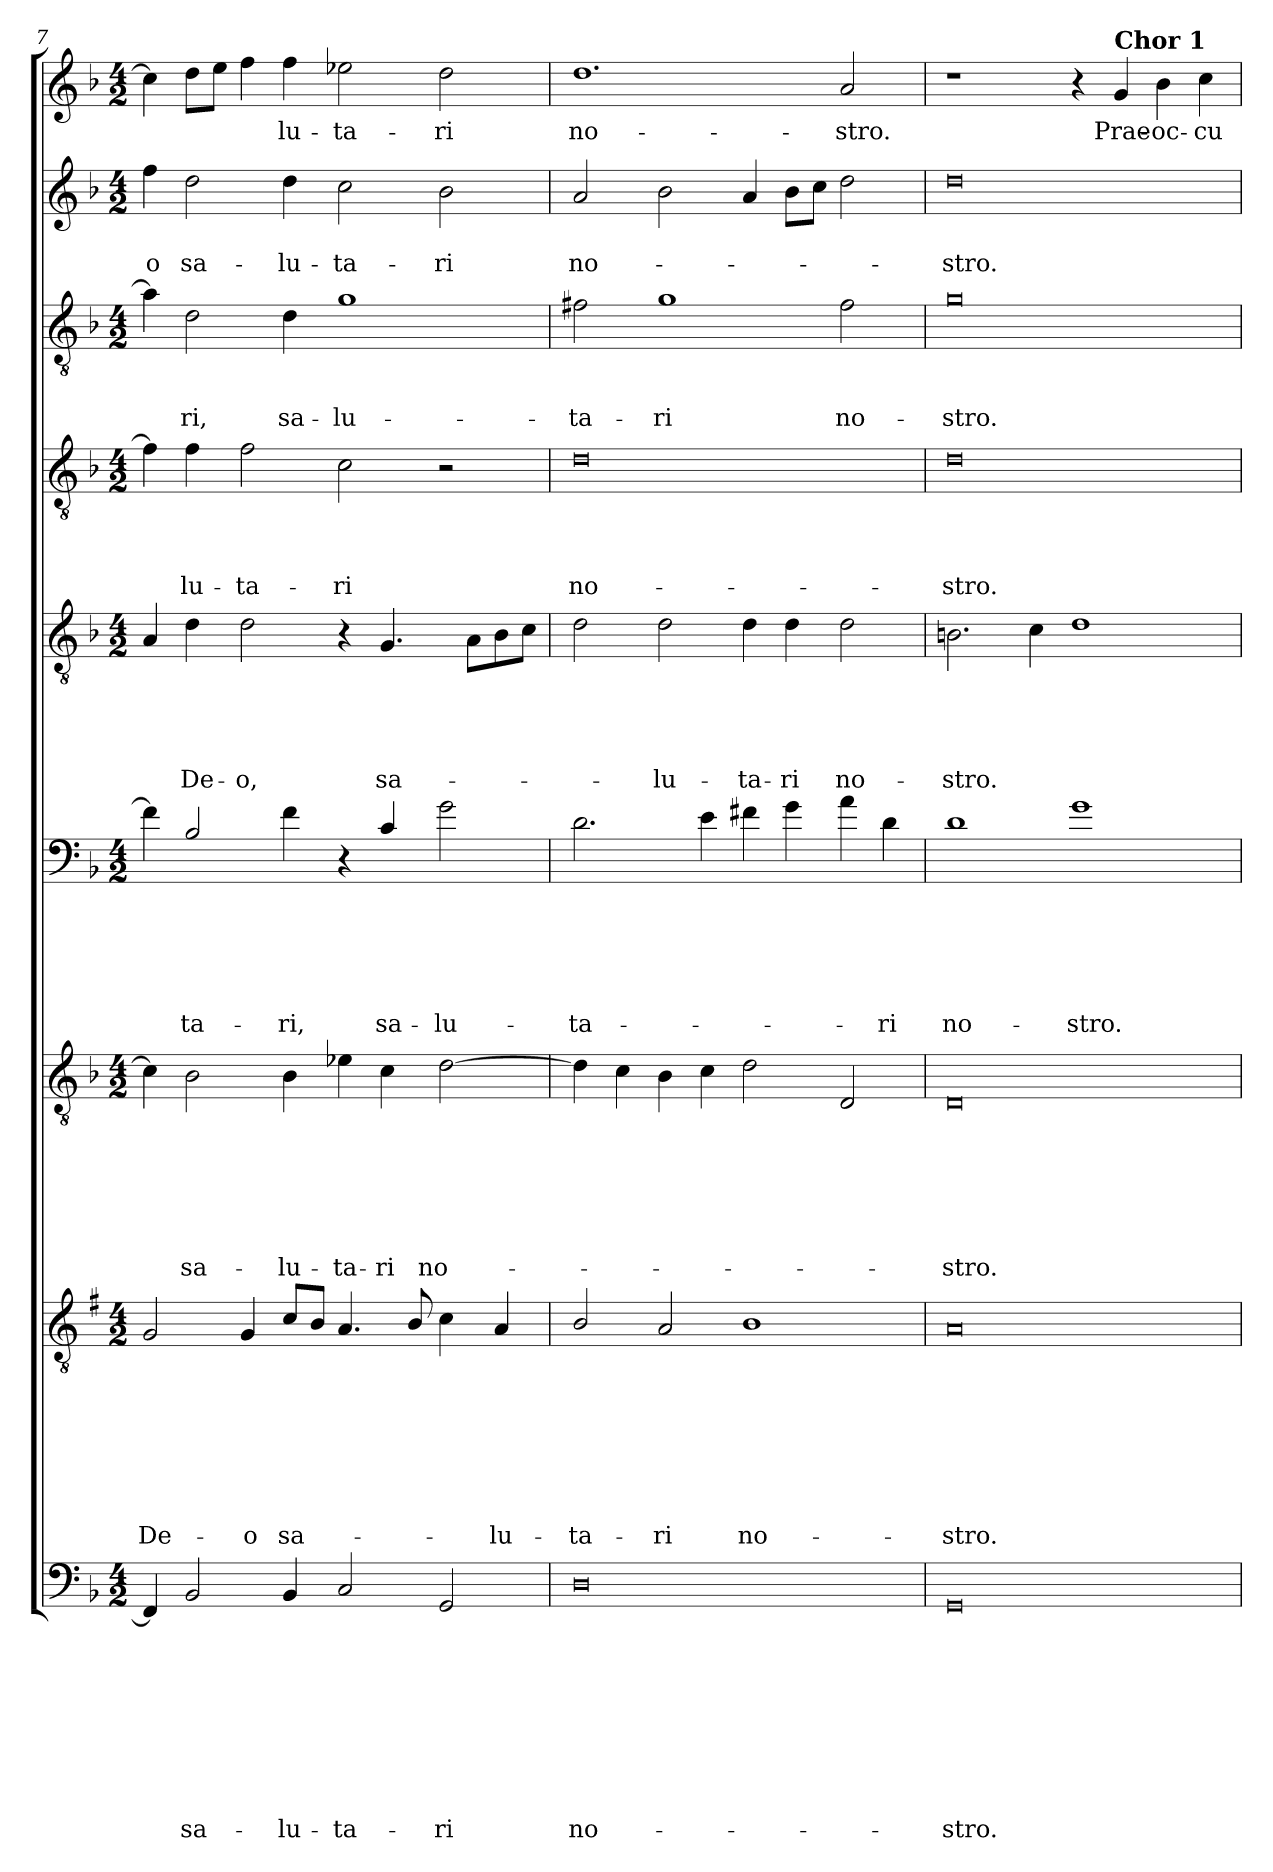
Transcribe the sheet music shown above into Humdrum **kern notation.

**kern	**text	**text	**text	**text	**text	**text	**text	**text	**text	**kern	**text	**text	**text	**text	**text	**text	**text	**text	**kern	**text	**text	**text	**text	**text	**text	**text	**kern	**text	**text	**text	**text	**text	**text	**kern	**text	**text	**text	**text	**text	**kern	**text	**text	**text	**text	**kern	**text	**text	**text	**kern	**text	**text	**kern	**text
*part9	*part9	*part9	*part9	*part9	*part9	*part9	*part9	*part9	*part9	*part8	*part8	*part8	*part8	*part8	*part8	*part8	*part8	*part8	*part7	*part7	*part7	*part7	*part7	*part7	*part7	*part7	*part6	*part6	*part6	*part6	*part6	*part6	*part6	*part5	*part5	*part5	*part5	*part5	*part5	*part4	*part4	*part4	*part4	*part4	*part3	*part3	*part3	*part3	*part2	*part2	*part2	*part1	*part1
*staff9	*staff9	*staff9	*staff9	*staff9	*staff9	*staff9	*staff9	*staff9	*staff9	*staff8	*staff8	*staff8	*staff8	*staff8	*staff8	*staff8	*staff8	*staff8	*staff7	*staff7	*staff7	*staff7	*staff7	*staff7	*staff7	*staff7	*staff6	*staff6	*staff6	*staff6	*staff6	*staff6	*staff6	*staff5	*staff5	*staff5	*staff5	*staff5	*staff5	*staff4	*staff4	*staff4	*staff4	*staff4	*staff3	*staff3	*staff3	*staff3	*staff2	*staff2	*staff2	*staff1	*staff1
*clefF4	*	*	*	*	*	*	*	*	*	*clefGv2	*	*	*	*	*	*	*	*	*clefGv2	*	*	*	*	*	*	*	*clefF4	*	*	*	*	*	*	*clefGv2	*	*	*	*	*	*clefGv2	*	*	*	*	*clefGv2	*	*	*	*clefG2	*	*	*clefG2	*
*	*	*	*	*	*	*	*	*	*	*ITrd1c2	*	*	*	*	*	*	*	*	*	*	*	*	*	*	*	*	*ITrd8c14	*	*	*	*	*	*	*	*	*	*	*	*	*	*	*	*	*	*	*	*	*	*	*	*	*	*
*k[b-]	*	*	*	*	*	*	*	*	*	*k[b-]	*	*	*	*	*	*	*	*	*k[b-]	*	*	*	*	*	*	*	*k[b-]	*	*	*	*	*	*	*k[b-]	*	*	*	*	*	*k[b-]	*	*	*	*	*k[b-]	*	*	*	*k[b-]	*	*	*k[b-]	*
*F:	*	*	*	*	*	*	*	*	*	*F:	*	*	*	*	*	*	*	*	*F:	*	*	*	*	*	*	*	*F:	*	*	*	*	*	*	*F:	*	*	*	*	*	*F:	*	*	*	*	*F:	*	*	*	*F:	*	*	*F:	*
*M4/2	*	*	*	*	*	*	*	*	*	*M4/2	*	*	*	*	*	*	*	*	*M4/2	*	*	*	*	*	*	*	*M4/2	*	*	*	*	*	*	*M4/2	*	*	*	*	*	*M4/2	*	*	*	*	*M4/2	*	*	*	*M4/2	*	*	*M4/2	*
=7	=7	=7	=7	=7	=7	=7	=7	=7	=7	=7	=7	=7	=7	=7	=7	=7	=7	=7	=7	=7	=7	=7	=7	=7	=7	=7	=7	=7	=7	=7	=7	=7	=7	=7	=7	=7	=7	=7	=7	=7	=7	=7	=7	=7	=7	=7	=7	=7	=7	=7	=7	=7	=7
!	!	!	!	!	!	!	!	!	!	!	!	!	!	!	!	!	!	!LO:LY:b	!	!	!	!	!	!	!	!	!	!	!	!	!	!	!	!	!	!	!	!	!	!	!	!	!	!	!	!	!	!	!	!	!LO:LY:b	!	!
4FF/]	.	.	.	.	.	.	.	.	.	2F/	.	.	.	.	.	.	.	De-	4c\]	.	.	.	.	.	.	.	4F\]	.	.	.	.	.	.	4A/	.	.	.	.	.	4f\]	.	.	.	.	4a\]	.	.	.	4ff\	.	-o	4cc\]	.
!	!	!	!	!	!	!	!	!	!LO:LY:b	!	!	!	!	!	!	!	!	!	!	!	!	!	!	!	!	!LO:LY:b	!	!	!	!	!	!	!LO:LY:b	!	!	!	!	!	!LO:LY:b	!	!	!	!	!LO:LY:b	!	!	!	!LO:LY:b	!	!	!LO:LY:b	!	!
2BB-/	.	.	.	.	.	.	.	.	sa-	.	.	.	.	.	.	.	.	.	2B-\	.	.	.	.	.	.	sa-	2BB-/	.	.	.	.	.	-ta-	4d\	.	.	.	.	De-	4f\	.	.	.	-lu-	2d\	.	.	-ri,	2dd\	.	sa-	8dd\L	.
.	.	.	.	.	.	.	.	.	.	.	.	.	.	.	.	.	.	.	.	.	.	.	.	.	.	.	.	.	.	.	.	.	.	.	.	.	.	.	.	.	.	.	.	.	.	.	.	.	.	.	.	8ee\J	.
!	!	!	!	!	!	!	!	!	!	!	!	!	!	!	!	!	!	!LO:LY:b	!	!	!	!	!	!	!	!	!	!	!	!	!	!	!	!	!	!	!	!	!LO:LY:b	!	!	!	!	!LO:LY:b	!	!	!	!	!	!	!	!	!
.	.	.	.	.	.	.	.	.	.	4F/	.	.	.	.	.	.	.	-o	.	.	.	.	.	.	.	.	.	.	.	.	.	.	.	2d\	.	.	.	.	-o,	2f\	.	.	.	-ta-	.	.	.	.	.	.	.	4ff\	.
!	!	!	!	!	!	!	!	!	!LO:LY:b	!	!	!	!	!	!	!	!	!LO:LY:b	!	!	!	!	!	!	!	!LO:LY:b	!	!	!	!	!	!	!LO:LY:b	!	!	!	!	!	!	!	!	!	!	!	!	!	!	!LO:LY:b	!	!	!LO:LY:b	!	!LO:LY:b
4BB-/	.	.	.	.	.	.	.	.	-lu-	8B-/L	.	.	.	.	.	.	.	sa-	4B-\	.	.	.	.	.	.	-lu-	4F\	.	.	.	.	.	-ri,	.	.	.	.	.	.	.	.	.	.	.	4d\	.	.	sa-	4dd\	.	-lu-	4ff\	-lu-
.	.	.	.	.	.	.	.	.	.	8A/J	.	.	.	.	.	.	.	.	.	.	.	.	.	.	.	.	.	.	.	.	.	.	.	.	.	.	.	.	.	.	.	.	.	.	.	.	.	.	.	.	.	.	.
!	!	!	!	!	!	!	!	!	!LO:LY:b	!	!	!	!	!	!	!	!	!	!	!	!	!	!	!	!	!LO:LY:b	!	!	!	!	!	!	!	!	!	!	!	!	!	!	!	!	!	!LO:LY:b	!	!	!	!LO:LY:b	!	!	!LO:LY:b	!	!LO:LY:b
2C/	.	.	.	.	.	.	.	.	-ta-	4.G/	.	.	.	.	.	.	.	.	4e-X\	.	.	.	.	.	.	-ta-	4r	.	.	.	.	.	.	4r	.	.	.	.	.	2c\	.	.	.	-ri	1g	.	.	-lu-	2cc\	.	-ta-	2ee-X\	-ta-
!	!	!	!	!	!	!	!	!	!	!	!	!	!	!	!	!	!	!	!	!	!	!	!	!	!	!LO:LY:b	!	!	!	!	!	!	!LO:LY:b	!	!	!	!	!	!LO:LY:b	!	!	!	!	!	!	!	!	!	!	!	!	!	!
.	.	.	.	.	.	.	.	.	.	.	.	.	.	.	.	.	.	.	4c\	.	.	.	.	.	.	-ri	4C/	.	.	.	.	.	sa-	4.G/	.	.	.	.	sa-	.	.	.	.	.	.	.	.	.	.	.	.	.	.
.	.	.	.	.	.	.	.	.	.	8A/	.	.	.	.	.	.	.	.	.	.	.	.	.	.	.	.	.	.	.	.	.	.	.	.	.	.	.	.	.	.	.	.	.	.	.	.	.	.	.	.	.	.	.
!	!	!	!	!	!	!	!	!	!LO:LY:b	!	!	!	!	!	!	!	!	!	!	!	!	!	!	!	!	!LO:LY:b	!	!	!	!	!	!	!LO:LY:b	!	!	!	!	!	!	!	!	!	!	!	!	!	!	!	!	!	!LO:LY:b	!	!LO:LY:b
2GG/	.	.	.	.	.	.	.	.	-ri	4B-\	.	.	.	.	.	.	.	.	[2d\	.	.	.	.	.	.	no-	2G\	.	.	.	.	.	-lu-	.	.	.	.	.	.	2r	.	.	.	.	.	.	.	.	2b-\	.	-ri	2dd\	-ri
.	.	.	.	.	.	.	.	.	.	.	.	.	.	.	.	.	.	.	.	.	.	.	.	.	.	.	.	.	.	.	.	.	.	8A\L	.	.	.	.	.	.	.	.	.	.	.	.	.	.	.	.	.	.	.
!	!	!	!	!	!	!	!	!	!	!	!	!	!	!	!	!	!	!LO:LY:b	!	!	!	!	!	!	!	!	!	!	!	!	!	!	!	!	!	!	!	!	!	!	!	!	!	!	!	!	!	!	!	!	!	!	!
.	.	.	.	.	.	.	.	.	.	4G/	.	.	.	.	.	.	.	-lu-	.	.	.	.	.	.	.	.	.	.	.	.	.	.	.	8B-\	.	.	.	.	.	.	.	.	.	.	.	.	.	.	.	.	.	.	.
.	.	.	.	.	.	.	.	.	.	.	.	.	.	.	.	.	.	.	.	.	.	.	.	.	.	.	.	.	.	.	.	.	.	8c\J	.	.	.	.	.	.	.	.	.	.	.	.	.	.	.	.	.	.	.
=8	=8	=8	=8	=8	=8	=8	=8	=8	=8	=8	=8	=8	=8	=8	=8	=8	=8	=8	=8	=8	=8	=8	=8	=8	=8	=8	=8	=8	=8	=8	=8	=8	=8	=8	=8	=8	=8	=8	=8	=8	=8	=8	=8	=8	=8	=8	=8	=8	=8	=8	=8	=8	=8
!	!	!	!	!	!	!	!	!	!LO:LY:b	!	!	!	!	!	!	!	!	!LO:LY:b	!	!	!	!	!	!	!	!	!	!	!	!	!	!	!LO:LY:b	!	!	!	!	!	!	!	!	!	!	!LO:LY:b	!	!	!	!LO:LY:b	!	!	!LO:LY:b	!	!LO:LY:b
0D	.	.	.	.	.	.	.	.	no-	2A/	.	.	.	.	.	.	.	-ta-	4d\]	.	.	.	.	.	.	.	2.D\	.	.	.	.	.	-ta-	2d\	.	.	.	.	.	0d	.	.	.	no-	2f#X\	.	.	-ta-	2a/	.	no-	1.dd	no-
.	.	.	.	.	.	.	.	.	.	.	.	.	.	.	.	.	.	.	4c\	.	.	.	.	.	.	.	.	.	.	.	.	.	.	.	.	.	.	.	.	.	.	.	.	.	.	.	.	.	.	.	.	.	.
!	!	!	!	!	!	!	!	!	!	!	!	!	!	!	!	!	!	!LO:LY:b	!	!	!	!	!	!	!	!	!	!	!	!	!	!	!	!	!	!	!	!	!LO:LY:b	!	!	!	!	!	!	!	!	!LO:LY:b	!	!	!	!	!
.	.	.	.	.	.	.	.	.	.	2G/	.	.	.	.	.	.	.	-ri	4B-\	.	.	.	.	.	.	.	.	.	.	.	.	.	.	2d\	.	.	.	.	-lu-	.	.	.	.	.	1g	.	.	-ri	2b-\	.	.	.	.
.	.	.	.	.	.	.	.	.	.	.	.	.	.	.	.	.	.	.	4c\	.	.	.	.	.	.	.	4E\	.	.	.	.	.	.	.	.	.	.	.	.	.	.	.	.	.	.	.	.	.	.	.	.	.	.
!	!	!	!	!	!	!	!	!	!	!	!	!	!	!	!	!	!	!LO:LY:b	!	!	!	!	!	!	!	!	!	!	!	!	!	!	!	!	!	!	!	!	!LO:LY:b	!	!	!	!	!	!	!	!	!	!	!	!	!	!
.	.	.	.	.	.	.	.	.	.	1A	.	.	.	.	.	.	.	no-	2d\	.	.	.	.	.	.	.	4F#X\	.	.	.	.	.	.	4d\	.	.	.	.	-ta-	.	.	.	.	.	.	.	.	.	4a/	.	.	.	.
!	!	!	!	!	!	!	!	!	!	!	!	!	!	!	!	!	!	!	!	!	!	!	!	!	!	!	!	!	!	!	!	!	!	!	!	!	!	!	!LO:LY:b	!	!	!	!	!	!	!	!	!	!	!	!	!	!
.	.	.	.	.	.	.	.	.	.	.	.	.	.	.	.	.	.	.	.	.	.	.	.	.	.	.	4G\	.	.	.	.	.	.	4d\	.	.	.	.	-ri	.	.	.	.	.	.	.	.	.	8b-\L	.	.	.	.
.	.	.	.	.	.	.	.	.	.	.	.	.	.	.	.	.	.	.	.	.	.	.	.	.	.	.	.	.	.	.	.	.	.	.	.	.	.	.	.	.	.	.	.	.	.	.	.	.	8cc\J	.	.	.	.
!	!	!	!	!	!	!	!	!	!	!	!	!	!	!	!	!	!	!	!	!	!	!	!	!	!	!	!	!	!	!	!	!	!	!	!	!	!	!	!LO:LY:b	!	!	!	!	!	!	!	!	!LO:LY:b	!	!	!	!	!LO:LY:b
.	.	.	.	.	.	.	.	.	.	.	.	.	.	.	.	.	.	.	2D/	.	.	.	.	.	.	.	4A\	.	.	.	.	.	.	2d\	.	.	.	.	no-	.	.	.	.	.	2f#\	.	.	no-	2dd\	.	.	2a/	-stro.
!	!	!	!	!	!	!	!	!	!	!	!	!	!	!	!	!	!	!	!	!	!	!	!	!	!	!	!	!	!	!	!	!	!LO:LY:b	!	!	!	!	!	!	!	!	!	!	!	!	!	!	!	!	!	!	!	!
.	.	.	.	.	.	.	.	.	.	.	.	.	.	.	.	.	.	.	.	.	.	.	.	.	.	.	4D\	.	.	.	.	.	-ri	.	.	.	.	.	.	.	.	.	.	.	.	.	.	.	.	.	.	.	.
=9	=9	=9	=9	=9	=9	=9	=9	=9	=9	=9	=9	=9	=9	=9	=9	=9	=9	=9	=9	=9	=9	=9	=9	=9	=9	=9	=9	=9	=9	=9	=9	=9	=9	=9	=9	=9	=9	=9	=9	=9	=9	=9	=9	=9	=9	=9	=9	=9	=9	=9	=9	=9	=9
!	!	!	!	!	!	!	!	!	!LO:LY:b	!	!	!	!	!	!	!	!	!LO:LY:b	!	!	!	!	!	!	!	!LO:LY:b	!	!	!	!	!	!	!LO:LY:b	!	!	!	!	!	!LO:LY:b	!	!	!	!	!LO:LY:b	!	!	!	!LO:LY:b	!	!	!LO:LY:b	!	!
0GG	.	.	.	.	.	.	.	.	-stro.	0G	.	.	.	.	.	.	.	-stro.	0D	.	.	.	.	.	.	-stro.	1D	.	.	.	.	.	no-	2.Bn\	.	.	.	.	-stro.	0d	.	.	.	-stro.	0g	.	.	-stro.	0dd	.	-stro.	1r	.
.	.	.	.	.	.	.	.	.	.	.	.	.	.	.	.	.	.	.	.	.	.	.	.	.	.	.	.	.	.	.	.	.	.	4c\	.	.	.	.	.	.	.	.	.	.	.	.	.	.	.	.	.	.	.
!	!	!	!	!	!	!	!	!	!	!	!	!	!	!	!	!	!	!	!	!	!	!	!	!	!	!	!	!	!	!	!	!	!LO:LY:b	!	!	!	!	!	!	!	!	!	!	!	!	!	!	!	!	!	!	!	!
.	.	.	.	.	.	.	.	.	.	.	.	.	.	.	.	.	.	.	.	.	.	.	.	.	.	.	1G	.	.	.	.	.	-stro.	1d	.	.	.	.	.	.	.	.	.	.	.	.	.	.	.	.	.	4r	.
!	!	!	!	!	!	!	!	!	!	!	!	!	!	!	!	!	!	!	!	!	!	!	!	!	!	!	!	!	!	!	!	!	!	!	!	!	!	!	!	!	!	!	!	!	!	!	!	!	!	!	!	!LO:TX:a:B:t=Chor 1	!
!	!	!	!	!	!	!	!	!	!	!	!	!	!	!	!	!	!	!	!	!	!	!	!	!	!	!	!	!	!	!	!	!	!	!	!	!	!	!	!	!	!	!	!	!	!	!	!	!	!	!	!	!	!LO:LY:b
.	.	.	.	.	.	.	.	.	.	.	.	.	.	.	.	.	.	.	.	.	.	.	.	.	.	.	.	.	.	.	.	.	.	.	.	.	.	.	.	.	.	.	.	.	.	.	.	.	.	.	.	4g/	Prae-
!	!	!	!	!	!	!	!	!	!	!	!	!	!	!	!	!	!	!	!	!	!	!	!	!	!	!	!	!	!	!	!	!	!	!	!	!	!	!	!	!	!	!	!	!	!	!	!	!	!	!	!	!	!LO:LY:b
.	.	.	.	.	.	.	.	.	.	.	.	.	.	.	.	.	.	.	.	.	.	.	.	.	.	.	.	.	.	.	.	.	.	.	.	.	.	.	.	.	.	.	.	.	.	.	.	.	.	.	.	4b-\	-oc-
!	!	!	!	!	!	!	!	!	!	!	!	!	!	!	!	!	!	!	!	!	!	!	!	!	!	!	!	!	!	!	!	!	!	!	!	!	!	!	!	!	!	!	!	!	!	!	!	!	!	!	!	!	!LO:LY:b
.	.	.	.	.	.	.	.	.	.	.	.	.	.	.	.	.	.	.	.	.	.	.	.	.	.	.	.	.	.	.	.	.	.	.	.	.	.	.	.	.	.	.	.	.	.	.	.	.	.	.	.	4cc\	-cu-
=	=	=	=	=	=	=	=	=	=	=	=	=	=	=	=	=	=	=	=	=	=	=	=	=	=	=	=	=	=	=	=	=	=	=	=	=	=	=	=	=	=	=	=	=	=	=	=	=	=	=	=	=	=
*-	*-	*-	*-	*-	*-	*-	*-	*-	*-	*-	*-	*-	*-	*-	*-	*-	*-	*-	*-	*-	*-	*-	*-	*-	*-	*-	*-	*-	*-	*-	*-	*-	*-	*-	*-	*-	*-	*-	*-	*-	*-	*-	*-	*-	*-	*-	*-	*-	*-	*-	*-	*-	*-
